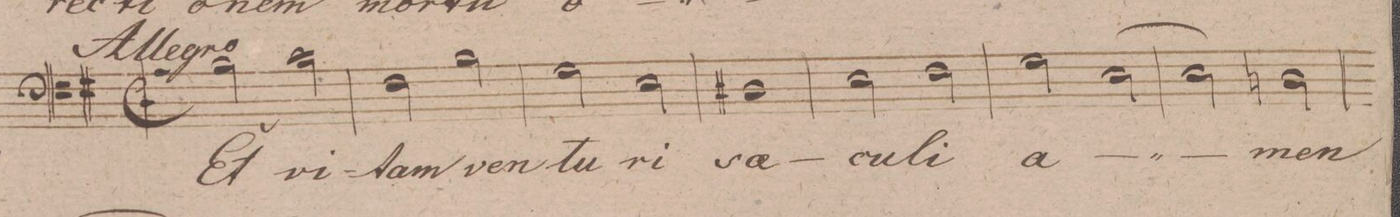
**kern	**text	**dynam
*I"Baſso.	*	*
*clefF4	*	*
*k[f#]	*	*
*met(c|)	*	*
*M3/4	*	*
*k[f#]	*	*
*M2/2	*	*
*met(c|)	*	*
*mmet(c|)	*	*
2B\	Et	.
2c\	vi-	.
=257	=257	=257
2F#\	-tam	.
2B\	ven-	.
=258	=258	=258
2G\	-tu-	.
2E\	-ri	.
=259	=259	=259
1D#X\	sae-	.
=260	=260	=260
2E\	-cu-	.
2F#\	-li	.
=261	=261	=261
2G\	a-	.
[2E\	.	.
=262	=262	=262
2E\]	.	.
2Dn\	-men,	.
=263	=263	=263
*-	*-	*-
